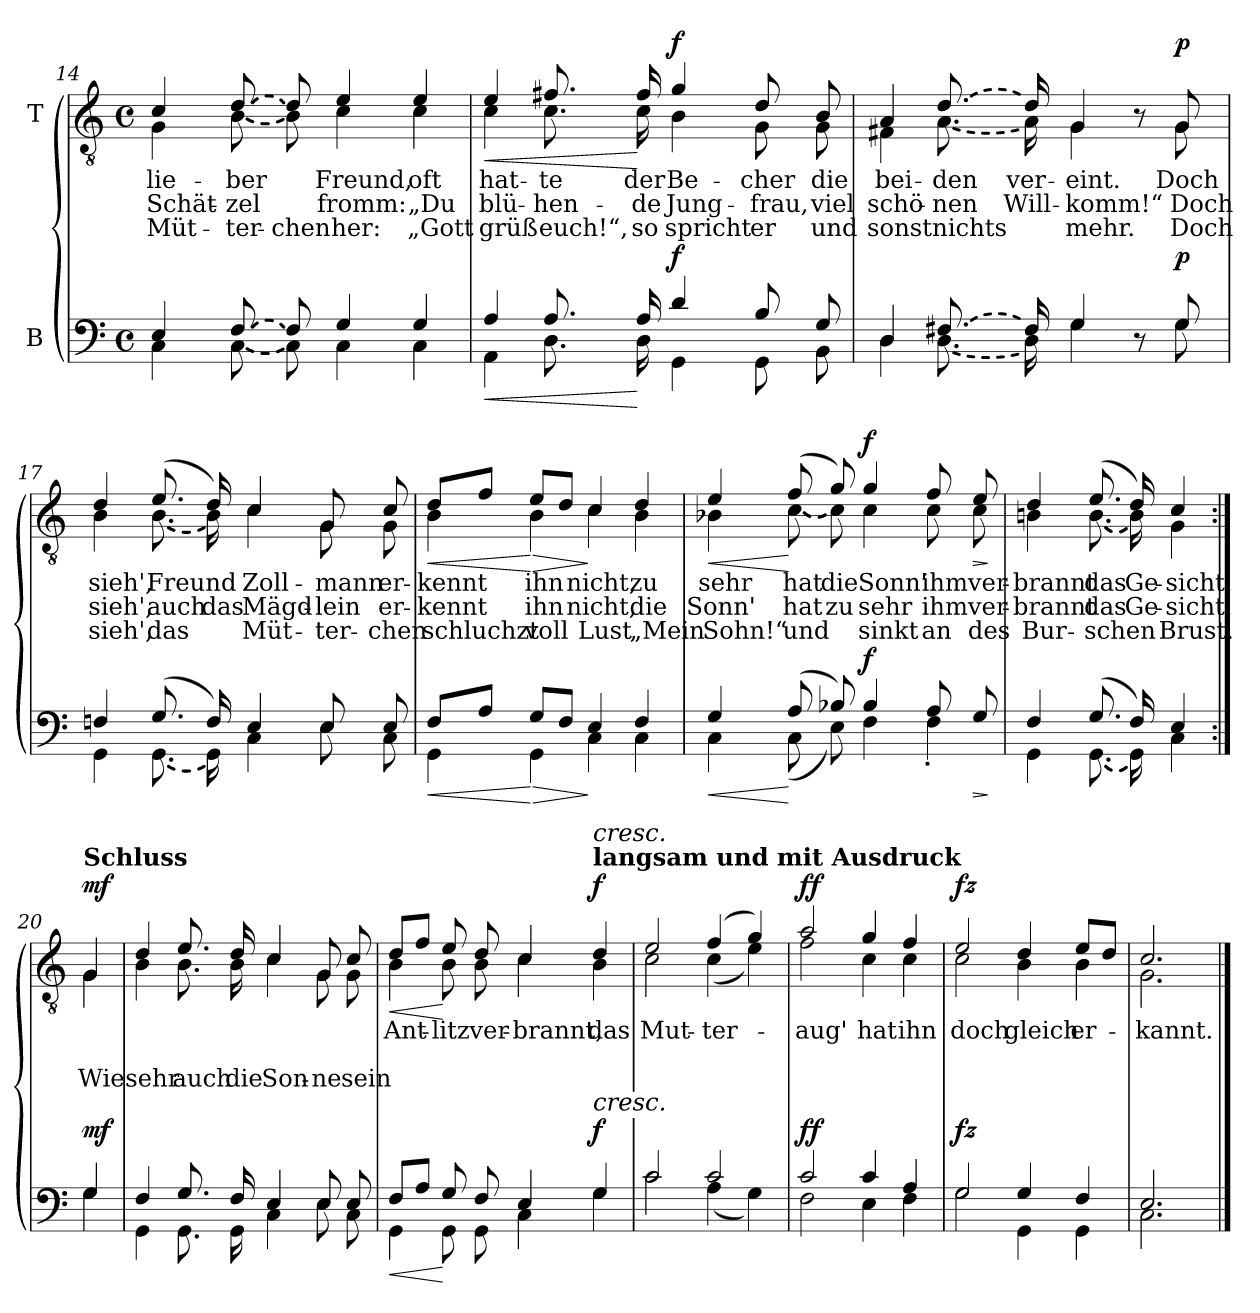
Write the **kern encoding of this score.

**kern	**dynam	**kern	**text	**text	**text	**dynam
*part2	*part2	*part1	*part1	*part1	*part1	*part1
*staff2	*staff2	*staff1	*staff1	*staff1	*staff1	*staff1
*I"B	*	*I"T	*	*	*	*
*clefF4	*	*clefGv2	*	*	*	*
*k[]	*	*k[]	*	*	*	*
*M4/4	*	*M4/4	*	*	*	*
*met(c)	*	*met(c)	*	*	*	*
=14	=14	=14	=14	=14	=14	=14
*^	*	*	*	*	*	*
!	!	!	!	!LO:LY:b	!LO:LY:b	!LO:LY:b	!
*	*	*	*^	*	*	*	*
4E/	4C\	.	4c/	4G\	lie-	Schät-	Müt-	.
!LO:T:dash	!LO:T:dash	!	!LO:T:dash	!LO:T:dash	!LO:LY:b	!LO:LY:b	!LO:LY:b	!
[8F/	[8C\	.	[8d/	[8B\	-ber	-zel	-ter-	.
!	!	!	!	!	!	!	!LO:LY:b	!
8F/]	8C\]	.	8d/]	8B\]	.	.	-chen	.
!	!	!	!	!	!LO:LY:b	!LO:LY:b	!LO:LY:b	!
4G/	4C\	.	4e/	4c\	Freund,	fromm:	her:	.
!	!	!	!	!	!LO:LY:b	!LO:LY:b	!LO:LY:b	!
4G/	4C\	.	4e/	4c\	oft	„Du	„Gott	.
=15	=15	=15	=15	=15	=15	=15	=15	=15
!	!	!LO:HP:b	!	!	!LO:LY:b	!LO:LY:b	!LO:LY:b	!LO:HP:b
4A/	4AA\	<	4e/	4c\	hat-	blü-	grüß	<
!	!	!	!	!	!LO:LY:b	!LO:LY:b	!LO:LY:b	!
8.A/	8.D\	.	8.f#X/	8.c\	-te	-hen-	euch!“,	.
!	!	!	!	!	!LO:LY:b	!LO:LY:b	!LO:LY:b	!
16A/	16D\	[	16f#/	16c\	der	-de	so	[
!	!	!LO:DY:a	!	!	!LO:LY:b	!LO:LY:b	!LO:LY:b	!LO:DY:a
4d/	4GG\	f	4g/	4B\	Be-	Jung-	spricht	f
!	!	!	!	!	!LO:LY:b	!LO:LY:b	!LO:LY:b	!
8B/	8GG\	.	8d/	8G\	-cher	-frau,	er	.
!	!	!	!	!	!LO:LY:b	!LO:LY:b	!LO:LY:b	!
8G/	8BB\	.	8B/	8G\	die	viel	und	.
!!LO:LB:g=z	!!
=16	=16	=16	=16	=16	=16	=16	=16	=16
!	!	!	!	!	!LO:LY:b	!LO:LY:b	!LO:LY:b	!
4D/	4D\	.	4A/	4F#X\	bei-	schö-	sonst	.
!LO:T:dash	!LO:T:dash	!	!LO:T:dash	!LO:T:dash	!LO:LY:b	!LO:LY:b	!LO:LY:b	!
[8.F#X/	[8.D\	.	[8.d/	[8.A\	-den	-nen	nichts	.
!	!	!	!	!	!LO:LY:b	!LO:LY:b	!	!
16F#/]	16D\]	.	16d/]	16A\]	ver-	Will-	.	.
!	!	!	!	!	!LO:LY:b	!LO:LY:b	!LO:LY:b	!
4G/	4G\	.	4G/	4G\	-eint.	-komm!“	mehr.	.
8r	8ryy	.	8r	8ryy	.	.	.	.
!	!	!LO:DY:a	!	!	!LO:LY:b	!LO:LY:b	!LO:LY:b	!LO:DY:a
8G/	8G\	p	8G/	8G\	Doch	Doch	Doch	p
=17	=17	=17	=17	=17	=17	=17	=17	=17
!	!	!	!	!	!LO:LY:b	!LO:LY:b	!LO:LY:b	!
4Fn/	4GG\	.	4d/	4B\	sieh',	sieh',	sieh',	.
!	!LO:T:dash	!	!	!LO:T:dash	!LO:LY:b	!LO:LY:b	!LO:LY:b	!
(8.G/	[8.GG\	.	(8.e/	[8.B\	Freund	auch	das	.
!	!	!	!	!	!	!LO:LY:b	!	!
16F/)	16GG\]	.	16d/)	16B\]	.	das	.	.
!	!	!	!	!	!LO:LY:b	!LO:LY:b	!LO:LY:b	!
4E/	4C\	.	4c/	4c\	Zoll-	Mägd-	Müt-	.
!	!	!	!	!	!LO:LY:b	!LO:LY:b	!LO:LY:b	!
8E/	8E\	.	8G/	8G\	-mann	-lein	-ter-	.
!	!	!	!	!	!LO:LY:b	!LO:LY:b	!LO:LY:b	!
8E/	8C\	.	8c/	8G\	er-	er-	-chen	.
=18	=18	=18	=18	=18	=18	=18	=18	=18
!	!	!LO:HP:b	!	!	!LO:LY:b	!LO:LY:b	!LO:LY:b	!LO:HP:b
8F/L	4GG\	<	8d/L	4B\	-kennt	-kennt	schluchzt	<
8A/J	.	.	8f/J	.	.	.	.	.
!	!	!LO:HP:n=1:b	!	!	!LO:LY:b	!LO:LY:b	!LO:LY:b	!LO:HP:n=1:b
8G/L	4GG\	[ >	8e/L	4B\	ihn	ihn	voll	[ >
8F/J	.	.	8d/J	.	.	.	.	.
!	!	!	!	!	!LO:LY:b	!LO:LY:b	!LO:LY:b	!
4E/	4C\	]	4c/	4c\	nicht,	nicht,	Lust	]
!	!	!	!	!	!LO:LY:b	!LO:LY:b	!LO:LY:b	!
4F/	4C\	.	4d/	4B\	zu	die	„Mein	.
!!LO:LB:g=z	!!
=19	=19	=19	=19	=19	=19	=19	=19	=19
!	!	!LO:HP:b	!	!	!LO:LY:b	!LO:LY:b	!LO:LY:b	!LO:HP:b
4G/	4C\	<	4e/	4B-X\	sehr	Sonn'	Sohn!“	<
!	!	!	!	!LO:T:dash	!LO:LY:b	!LO:LY:b	!LO:LY:b	!
(8A/	(8C\	[	(8f/	[8c\	hat	hat	und	[
!	!	!	!	!	!LO:LY:b	!LO:LY:b	!	!
8B-X/)	8E\)	.	8g/)	8c\]	die	zu	.	.
!	!	!LO:DY:a	!	!	!LO:LY:b	!LO:LY:b	!LO:LY:b	!LO:DY:a
4B-/	4F\	f	4g/	4c\	Sonn'	sehr	sinkt	f
!	!	!	!	!	!LO:LY:b	!LO:LY:b	!LO:LY:b	!
8A/	4F'\	.	8f/	8c\	ihm	ihm	an	.
!	!	!LO:HP:b	!	!	!LO:LY:b	!LO:LY:b	!LO:LY:b	!LO:HP:b
8G/	.	>	8e/	8c\	ver-	ver-	des	>
*v	*v	*	*	*	*	*	*	*
*	*	*v	*v	*	*	*	*
.	]	.	.	.	.	]
=20	=20	=20	=20	=20	=20	=20
*^	*	*	*	*	*	*
!	!	!	!	!LO:LY:b	!LO:LY:b	!LO:LY:b	!
*	*	*	*^	*	*	*	*
4F/	4GG\	.	4d/	4Bn\	-brannt	-brannt	Bur-	.
!	!LO:T:dash	!	!	!LO:T:dash	!LO:LY:b	!LO:LY:b	!LO:LY:b	!
(8.G/	[8.GG\	.	(8.e/	[8.B\	das	das	-schen	.
!	!	!	!	!	!LO:LY:b	!LO:LY:b	!	!
16F/)	16GG\]	.	16d/)	16B\]	Ge-	Ge-	.	.
!	!	!	!	!	!LO:LY:b	!LO:LY:b	!LO:LY:b	!
4E/	4C\	.	4c/	4G\	-sicht.	-sicht.	Brust.	.
=20X2:|!	=20X2:|!	=20X2:|!	=20X2:|!	=20X2:|!	=20X2:|!	=20X2:|!	=20X2:|!	=20X2:|!
!	!	!	!LO:TX:a:B:t=Schluss	!	!	!	!	!
!	!	!LO:DY:a	!	!	!	!	!LO:LY:b	!LO:DY:a
4G/	4G\	mf	4G/	4G\	.	.	Wie	mf
=21	=21	=21	=21	=21	=21	=21	=21	=21
!	!	!	!	!	!	!	!LO:LY:b	!
4F/	4GG\	.	4d/	4B\	.	.	sehr	.
!	!	!	!	!	!	!	!LO:LY:b	!
8.G/	8.GG\	.	8.e/	8.B\	.	.	auch	.
!	!	!	!	!	!	!	!LO:LY:b	!
16F/	16GG\	.	16d/	16B\	.	.	die	.
!	!	!	!	!	!	!	!LO:LY:b	!
4E/	4C\	.	4c/	4c\	.	.	Son-	.
!	!	!	!	!	!	!	!LO:LY:b	!
8E/	8E\	.	8G/	8G\	.	.	-ne	.
!	!	!	!	!	!	!	!LO:LY:b	!
8E/	8C\	.	8c/	8G\	.	.	sein	.
!!LO:LB:g=z	!!
=22	=22	=22	=22	=22	=22	=22	=22	=22
!	!	!LO:HP:b	!	!	!LO:LY:b	!	!	!LO:HP:b
8F/L	4GG\	<	8d/L	4B\	Ant-	.	.	<
8A/J	.	.	8f/J	.	.	.	.	.
!	!	!	!	!	!LO:LY:b	!	!	!
8G/	8GG\	[	8e/	8B\	-litz	.	.	[
!	!	!	!	!	!LO:LY:b	!	!	!
8F/	8GG\	.	8d/	8B\	ver-	.	.	.
!	!	!	!	!	!LO:LY:b	!	!	!
4E/	4C\	.	4c/	4c\	-brannt,	.	.	.
!	!	!	!LO:TX:a:B:t=langsam und mit Ausdruck	!	!	!	!	!
!	!	!	!LO:TX:a:i:t=cresc.	!	!	!	!	!
!LO:TX:a:i:t=cresc.	!	!	!	!	!	!	!	!
!	!	!LO:DY:a	!	!	!LO:LY:b	!	!	!LO:DY:a
4G/	4G\	f	4d/	4B\	das	.	.	f
=23	=23	=23	=23	=23	=23	=23	=23	=23
!	!	!	!	!	!LO:LY:b	!	!	!
2c/	2c\	.	2e/	2c\	Mut-	.	.	.
!	!	!	!	!	!LO:LY:b	!	!	!
2c/	(4A\	.	(4f/	(4c\	-ter-	.	.	.
.	4G\)	.	4g/)	4e\)	.	.	.	.
=24	=24	=24	=24	=24	=24	=24	=24	=24
!	!	!LO:DY:a	!	!	!LO:LY:b	!	!	!LO:DY:a
2c/	2F\	ff	2a/	2f\	-aug'	.	.	ff
!	!	!	!	!	!LO:LY:b	!	!	!
4c/	4E\	.	4g/	4c\	hat	.	.	.
!	!	!	!	!	!LO:LY:b	!	!	!
4A/	4F\	.	4f/	4c\	ihn	.	.	.
=25	=25	=25	=25	=25	=25	=25	=25	=25
!	!	!LO:DY:a	!	!	!LO:LY:b	!	!	!LO:DY:a
2G/	2G\	fz	2e/	2c\	doch	.	.	fz
!	!	!	!	!	!LO:LY:b	!	!	!
4G/	4GG\	.	4d/	4B\	gleich	.	.	.
!	!	!	!	!	!LO:LY:b	!	!	!
4F/	4GG\	.	8e/L	4B\	er-	.	.	.
.	.	.	8d/J	.	.	.	.	.
=26	=26	=26	=26	=26	=26	=26	=26	=26
!	!	!	!	!	!LO:LY:b	!	!	!
2.E/	2.C\	.	2.c/	2.G\	-kannt.	.	.	.
*v	*v	*	*	*	*	*	*	*
*	*	*v	*v	*	*	*	*
==	==	==	==	==	==	==
*-	*-	*-	*-	*-	*-	*-
